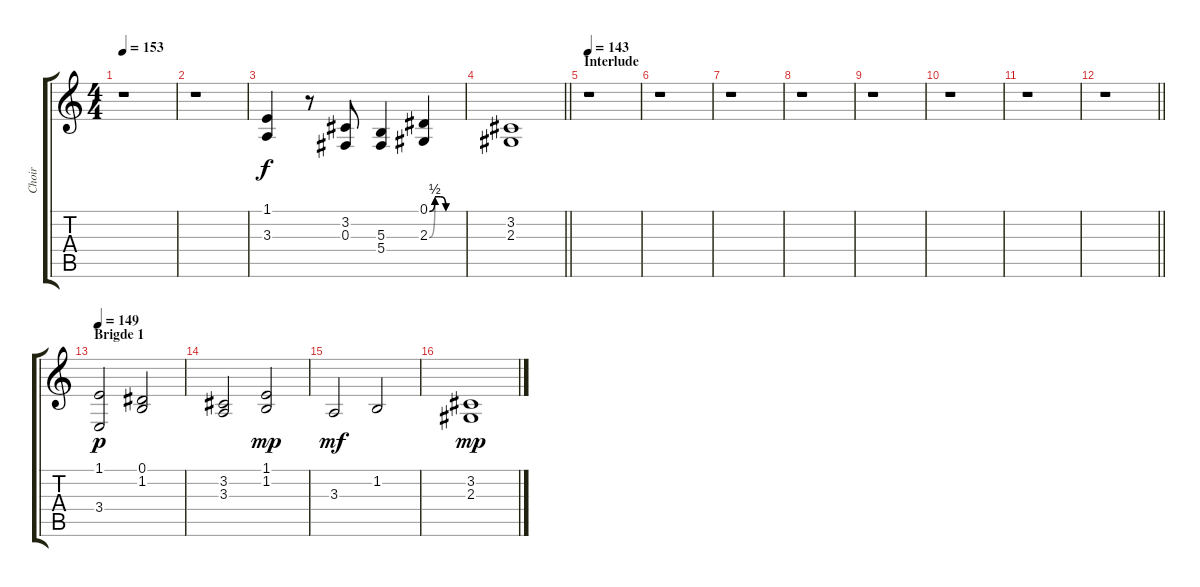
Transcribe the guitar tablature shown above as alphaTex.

\track ("Choir" "Choir") {instrument choiraahs}
\staff {score tabs}
\tuning (Eb4 Bb3 Gb3 Db3 Ab2 Eb2) {hide}
\ts (4 4)
\tempo 153
\clef g2
\ks c
r.1{dy mf} |
r.1 |
(1.1 3.3).4{dy f} r.8 (3.2 0.3).8 (5.3 5.4).4 (0.1{be (custom 0 0 10 2 20 2 30 0 60 0)} 2.3{be (custom 0 0 10 2 20 2 30 0 60 0)}).4 |
\barLineRight lightlight
(3.2 2.3).1 |
\section ("" "Interlude ")
\tempo 143
r.1 |
r.1 |
r.1 |
r.1 |
r.1 |
r.1 |
r.1 |
\barLineRight lightlight
r.1 |
\section ("" "Brigde 1")
\tempo 149
(1.1 3.4).2{dy p} (0.1 1.2).2 |
(3.2 3.3).2 (1.1 1.2).2{dy mp} |
3.3.2{dy mf} 1.2.2 |
(3.2 2.3).1{dy mp}
